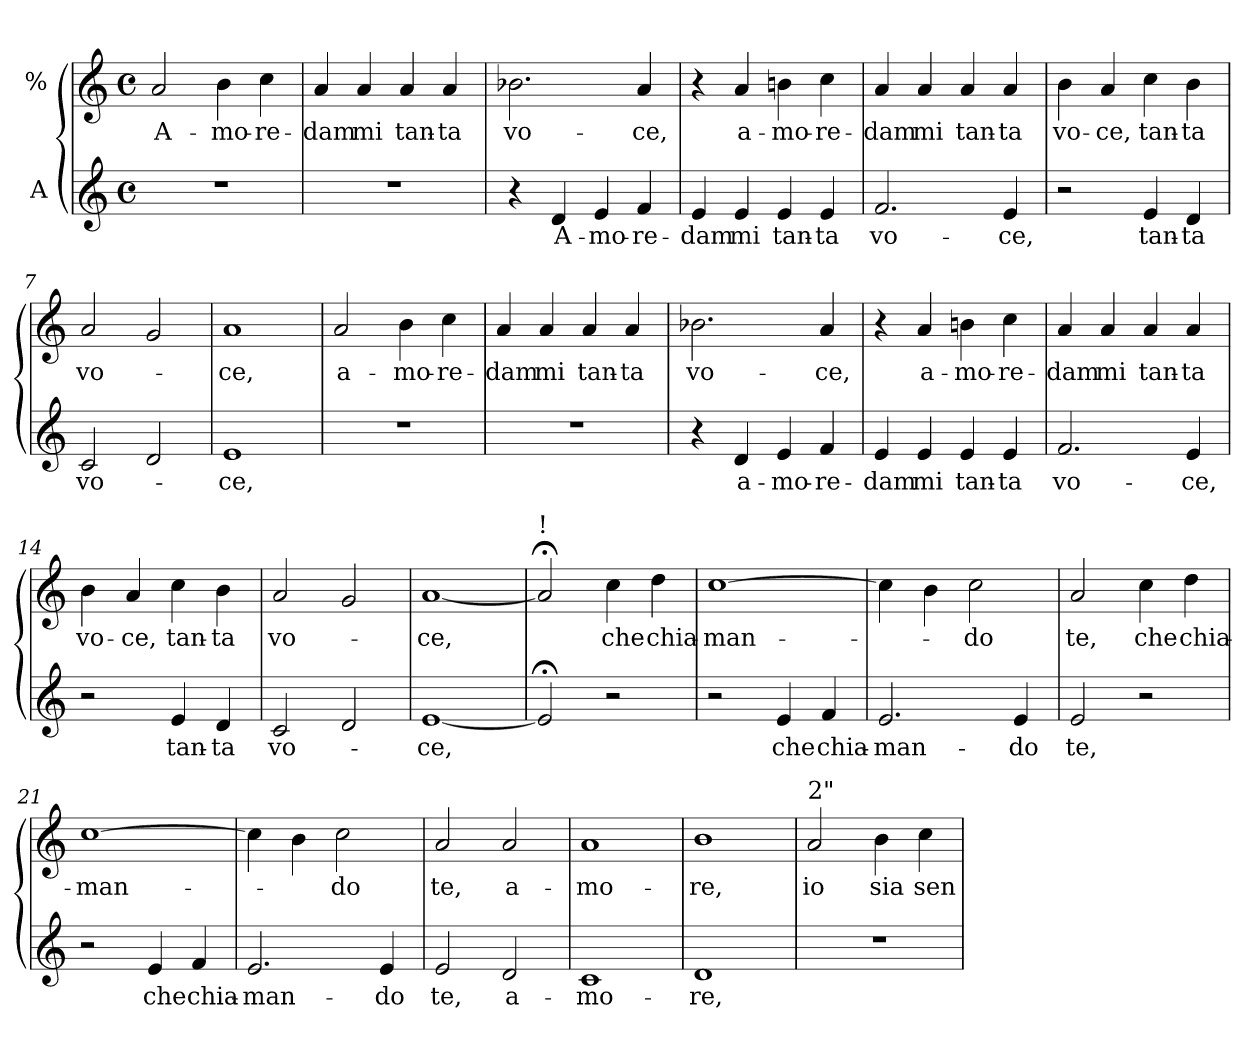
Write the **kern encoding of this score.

**kern	**text	**kern	**text
*part2	*part2	*part1	*part1
*staff2	*staff2	*staff1	*staff1
*I"A	*	*I"%	*
*clefG2	*	*clefG2	*
*k[]	*	*k[]	*
*C:	*	*C:	*
*M4/4	*	*M4/4	*
*met(c)	*	*met(c)	*
=1	=1	=1	=1
!	!	!	!LO:LY:b
1r	.	2a/	A-
!	!	!	!LO:LY:b
.	.	4b\	-mo-
!	!	!	!LO:LY:b
.	.	4cc\	-re-
=2	=2	=2	=2
!	!	!	!LO:LY:b
1r	.	4a/	-dam
!	!	!	!LO:LY:b
.	.	4a/	mi
!	!	!	!LO:LY:b
.	.	4a/	tan-
!	!	!	!LO:LY:b
.	.	4a/	-ta
=3	=3	=3	=3
!	!	!	!LO:LY:b
4r	.	2.b-X\	vo-
!	!LO:LY:b	!	!
4d/	A-	.	.
!	!LO:LY:b	!	!
4e/	-mo-	.	.
!	!LO:LY:b	!	!LO:LY:b
4f/	-re-	4a/	-ce,
=4	=4	=4	=4
!	!LO:LY:b	!	!
4e/	-dam	4r	.
!	!LO:LY:b	!	!LO:LY:b
4e/	mi	4a/	a-
!	!LO:LY:b	!	!LO:LY:b
4e/	tan-	4bn\	-mo-
!	!LO:LY:b	!	!LO:LY:b
4e/	-ta	4cc\	-re-
=5	=5	=5	=5
!	!LO:LY:b	!	!LO:LY:b
2.f/	vo-	4a/	-dam
!	!	!	!LO:LY:b
.	.	4a/	mi
!	!	!	!LO:LY:b
.	.	4a/	tan-
!	!LO:LY:b	!	!LO:LY:b
4e/	-ce,	4a/	-ta
=6	=6	=6	=6
!	!	!	!LO:LY:b
2r	.	4b\	vo-
!	!	!	!LO:LY:b
.	.	4a/	-ce,
!	!LO:LY:b	!	!LO:LY:b
4e/	tan-	4cc\	tan-
!	!LO:LY:b	!	!LO:LY:b
4d/	-ta	4b\	-ta
=7	=7	=7	=7
!	!LO:LY:b	!	!LO:LY:b
2c/	vo-	2a/	vo-
2d/	.	2g/	.
=8	=8	=8	=8
!	!LO:LY:b	!	!LO:LY:b
1e	-ce,	1a	-ce,
!!LO:LB:g=z
=9	=9	=9	=9
!	!	!	!LO:LY:b
1r	.	2a/	a-
!	!	!	!LO:LY:b
.	.	4b\	-mo-
!	!	!	!LO:LY:b
.	.	4cc\	-re-
=10	=10	=10	=10
!	!	!	!LO:LY:b
1r	.	4a/	-dam
!	!	!	!LO:LY:b
.	.	4a/	mi
!	!	!	!LO:LY:b
.	.	4a/	tan-
!	!	!	!LO:LY:b
.	.	4a/	-ta
=11	=11	=11	=11
!	!	!	!LO:LY:b
4r	.	2.b-X\	vo-
!	!LO:LY:b	!	!
4d/	a-	.	.
!	!LO:LY:b	!	!
4e/	-mo-	.	.
!	!LO:LY:b	!	!LO:LY:b
4f/	-re-	4a/	-ce,
=12	=12	=12	=12
!	!LO:LY:b	!	!
4e/	-dam	4r	.
!	!LO:LY:b	!	!LO:LY:b
4e/	mi	4a/	a-
!	!LO:LY:b	!	!LO:LY:b
4e/	tan-	4bn\	-mo-
!	!LO:LY:b	!	!LO:LY:b
4e/	-ta	4cc\	-re-
=13	=13	=13	=13
!	!LO:LY:b	!	!LO:LY:b
2.f/	vo-	4a/	-dam
!	!	!	!LO:LY:b
.	.	4a/	mi
!	!	!	!LO:LY:b
.	.	4a/	tan-
!	!LO:LY:b	!	!LO:LY:b
4e/	-ce,	4a/	-ta
=14	=14	=14	=14
!	!	!	!LO:LY:b
2r	.	4b\	vo-
!	!	!	!LO:LY:b
.	.	4a/	-ce,
!	!LO:LY:b	!	!LO:LY:b
4e/	tan-	4cc\	tan-
!	!LO:LY:b	!	!LO:LY:b
4d/	-ta	4b\	-ta
=15	=15	=15	=15
!	!LO:LY:b	!	!LO:LY:b
2c/	vo-	2a/	vo-
2d/	.	2g/	.
=16	=16	=16	=16
!	!LO:LY:b	!	!LO:LY:b
[<1e	-ce,	[<1a	-ce,
!!LO:LB:g=z
=17	=17	=17	=17
!	!	!LO:TX:a:t=!	!
2e;/]	.	2a;/]	.
!	!	!	!LO:LY:b
2r	.	4cc\	che
!	!	!	!LO:LY:b
.	.	4dd\	chia-
=18	=18	=18	=18
!	!	!	!LO:LY:b
2r	.	[>1cc	-man-
!	!LO:LY:b	!	!
4e/	che	.	.
!	!LO:LY:b	!	!
4f/	chia-	.	.
=19	=19	=19	=19
!	!LO:LY:b	!	!
2.e/	-man-	4cc\]	.
.	.	4b\	.
!	!	!	!LO:LY:b
.	.	2cc\	-do
!	!LO:LY:b	!	!
4e/	-do	.	.
=20	=20	=20	=20
!	!LO:LY:b	!	!LO:LY:b
2e/	te,	2a/	te,
!	!	!	!LO:LY:b
2r	.	4cc\	che
!	!	!	!LO:LY:b
.	.	4dd\	chia-
=21	=21	=21	=21
!	!	!	!LO:LY:b
2r	.	[>1cc	-man-
!	!LO:LY:b	!	!
4e/	che	.	.
!	!LO:LY:b	!	!
4f/	chia-	.	.
=22	=22	=22	=22
!	!LO:LY:b	!	!
2.e/	-man-	4cc\]	.
.	.	4b\	.
!	!	!	!LO:LY:b
.	.	2cc\	-do
!	!LO:LY:b	!	!
4e/	-do	.	.
=23	=23	=23	=23
!	!LO:LY:b	!	!LO:LY:b
2e/	te,	2a/	te,
!	!LO:LY:b	!	!LO:LY:b
2d/	a-	2a/	a-
=24	=24	=24	=24
!	!LO:LY:b	!	!LO:LY:b
1c	-mo-	1a	-mo-
=25	=25	=25	=25
!	!LO:LY:b	!	!LO:LY:b
1d	-re,	1b	-re,
!!LO:LB:g=z
=26	=26	=26	=26
!	!	!LO:TX:a:t=2"	!
!	!	!	!LO:LY:b
1r	.	2a/	io
!	!	!	!LO:LY:b
.	.	4b\	sia
!	!	!	!LO:LY:b
.	.	4cc\	sen-
=	=	=	=
*-	*-	*-	*-
